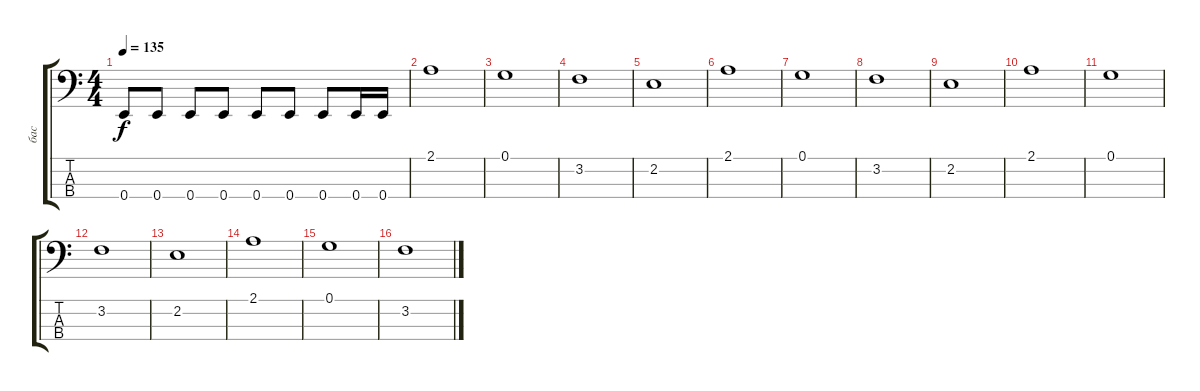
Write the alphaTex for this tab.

\track ("бас" "бас") {instrument electricbassfinger}
\staff {score tabs}
\tuning (G2 D2 A1 E1) {hide}
\ts (4 4)
\tempo 135
\clef f4
\ks c
0.4.8{dy f} 0.4.8 0.4.8 0.4.8 0.4.8 0.4.8 0.4.8 0.4.16 0.4.16 |
2.1.1 |
0.1.1 |
3.2.1 |
2.2.1 |
2.1.1 |
0.1.1 |
3.2.1 |
2.2.1 |
2.1.1 |
0.1.1 |
3.2.1 |
2.2.1 |
2.1.1 |
0.1.1 |
3.2.1
